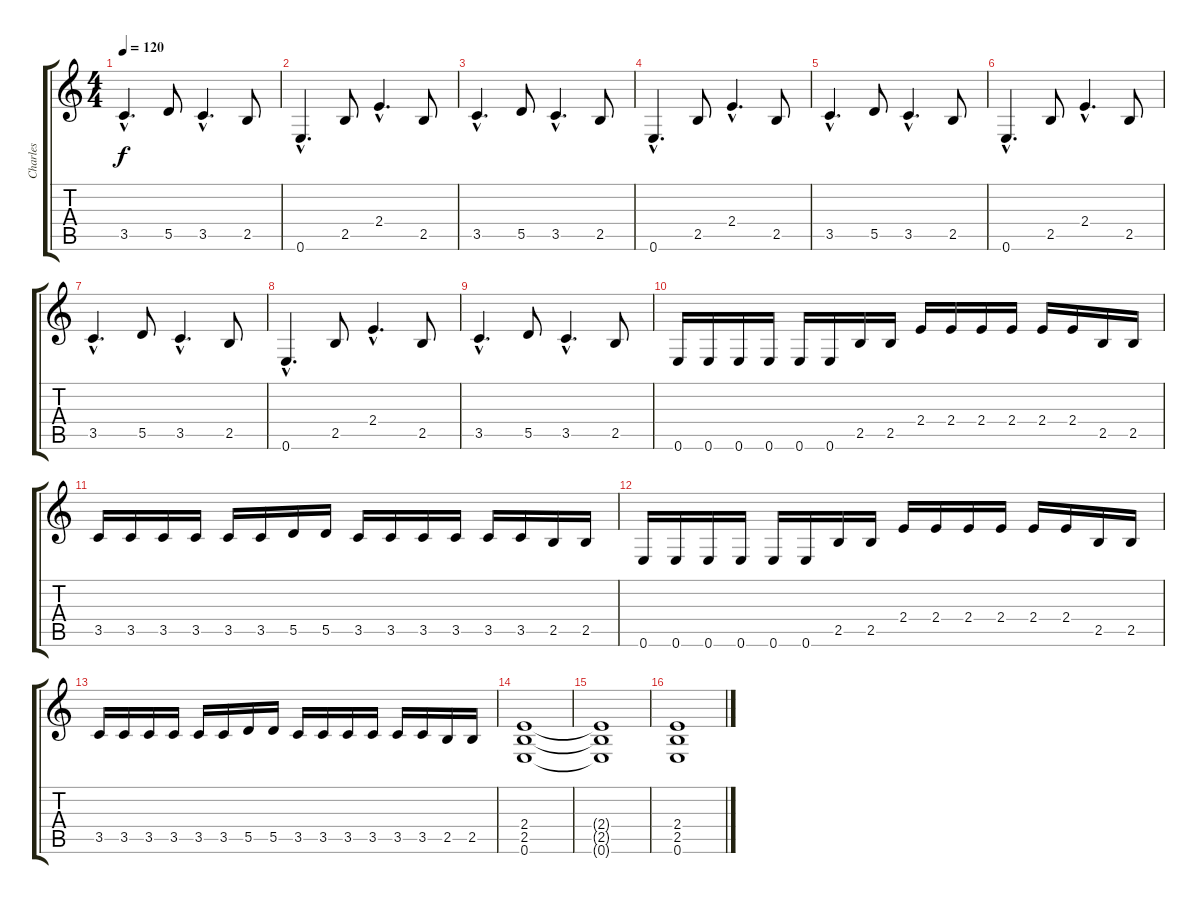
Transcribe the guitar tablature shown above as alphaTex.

\track ("Charles" "Charles") {instrument distortionguitar}
\staff {score tabs}
\tuning (E4 B3 G3 D3 A2 E2) {hide}
\ts (4 4)
\tempo 120
\clef g2
\ks c
3.5{hac}.4{d dy f} 5.5.8 3.5{hac}.4{d} 2.5.8 |
0.6{hac}.4{d} 2.5.8 2.4{hac}.4{d} 2.5.8 |
3.5{hac}.4{d} 5.5.8 3.5{hac}.4{d} 2.5.8 |
0.6{hac}.4{d} 2.5.8 2.4{hac}.4{d} 2.5.8 |
3.5{hac}.4{d} 5.5.8 3.5{hac}.4{d} 2.5.8 |
0.6{hac}.4{d} 2.5.8 2.4{hac}.4{d} 2.5.8 |
3.5{hac}.4{d} 5.5.8 3.5{hac}.4{d} 2.5.8 |
0.6{hac}.4{d} 2.5.8 2.4{hac}.4{d} 2.5.8 |
3.5{hac}.4{d} 5.5.8 3.5{hac}.4{d} 2.5.8 |
0.6.16 0.6.16 0.6.16 0.6.16 0.6.16 0.6.16 2.5.16 2.5.16 2.4.16 2.4.16 2.4.16 2.4.16 2.4.16 2.4.16 2.5.16 2.5.16 |
3.5.16 3.5.16 3.5.16 3.5.16 3.5.16 3.5.16 5.5.16 5.5.16 3.5.16 3.5.16 3.5.16 3.5.16 3.5.16 3.5.16 2.5.16 2.5.16 |
0.6.16 0.6.16 0.6.16 0.6.16 0.6.16 0.6.16 2.5.16 2.5.16 2.4.16 2.4.16 2.4.16 2.4.16 2.4.16 2.4.16 2.5.16 2.5.16 |
3.5.16 3.5.16 3.5.16 3.5.16 3.5.16 3.5.16 5.5.16 5.5.16 3.5.16 3.5.16 3.5.16 3.5.16 3.5.16 3.5.16 2.5.16 2.5.16 |
(2.4 2.5 0.6).1 |
(2.4{t} 2.5{t} 0.6{t}).1 |
(2.4 2.5 0.6).1
